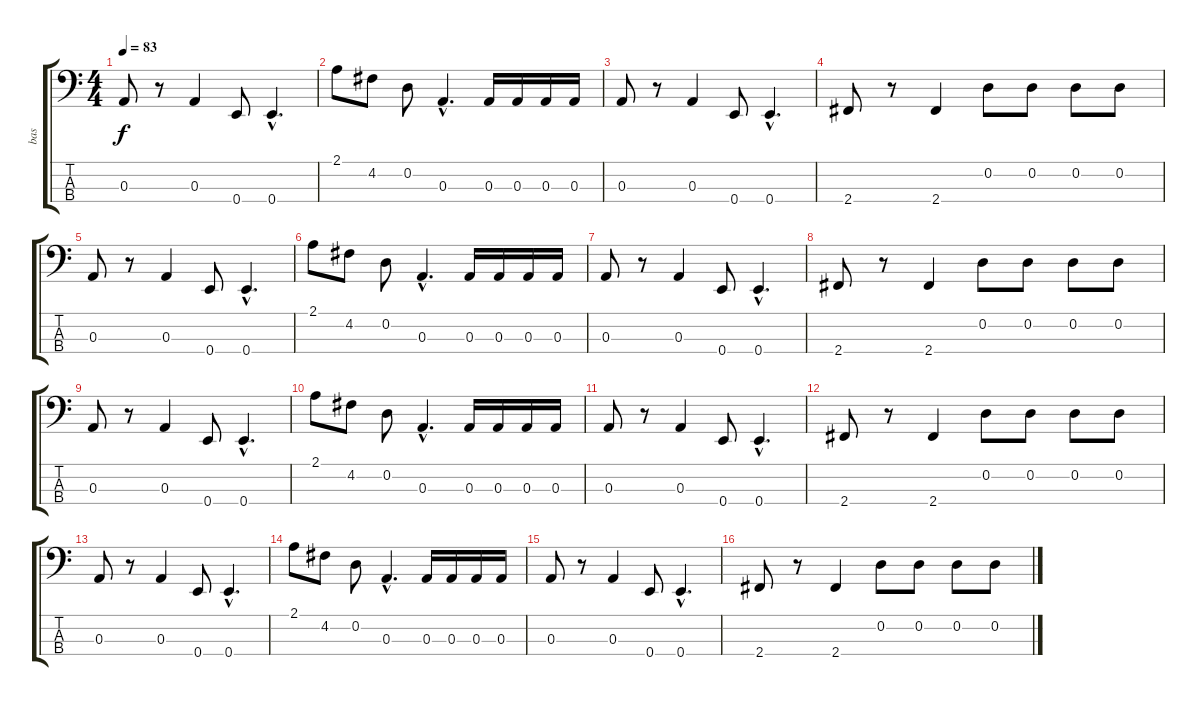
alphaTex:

\track ("bas" "bas") {instrument electricbasspick}
\staff {score tabs}
\tuning (G2 D2 A1 E1) {hide}
\ts (4 4)
\tempo 83
\clef f4
\ks c
0.3.8{dy f} r.8 0.3.4 0.4.8 0.4{hac}.4{d} |
2.1.8 4.2.8 0.2.8 0.3{hac}.4{d} 0.3.16 0.3.16 0.3.16 0.3.16 |
0.3.8 r.8 0.3.4 0.4.8 0.4{hac}.4{d} |
2.4.8 r.8 2.4.4 0.2.8 0.2.8 0.2.8 0.2.8 |
0.3.8 r.8 0.3.4 0.4.8 0.4{hac}.4{d} |
2.1.8 4.2.8 0.2.8 0.3{hac}.4{d} 0.3.16 0.3.16 0.3.16 0.3.16 |
0.3.8 r.8 0.3.4 0.4.8 0.4{hac}.4{d} |
2.4.8 r.8 2.4.4 0.2.8 0.2.8 0.2.8 0.2.8 |
0.3.8 r.8 0.3.4 0.4.8 0.4{hac}.4{d} |
2.1.8 4.2.8 0.2.8 0.3{hac}.4{d} 0.3.16 0.3.16 0.3.16 0.3.16 |
0.3.8 r.8 0.3.4 0.4.8 0.4{hac}.4{d} |
2.4.8 r.8 2.4.4 0.2.8 0.2.8 0.2.8 0.2.8 |
0.3.8 r.8 0.3.4 0.4.8 0.4{hac}.4{d} |
2.1.8 4.2.8 0.2.8 0.3{hac}.4{d} 0.3.16 0.3.16 0.3.16 0.3.16 |
0.3.8 r.8 0.3.4 0.4.8 0.4{hac}.4{d} |
2.4.8 r.8 2.4.4 0.2.8 0.2.8 0.2.8 0.2.8
